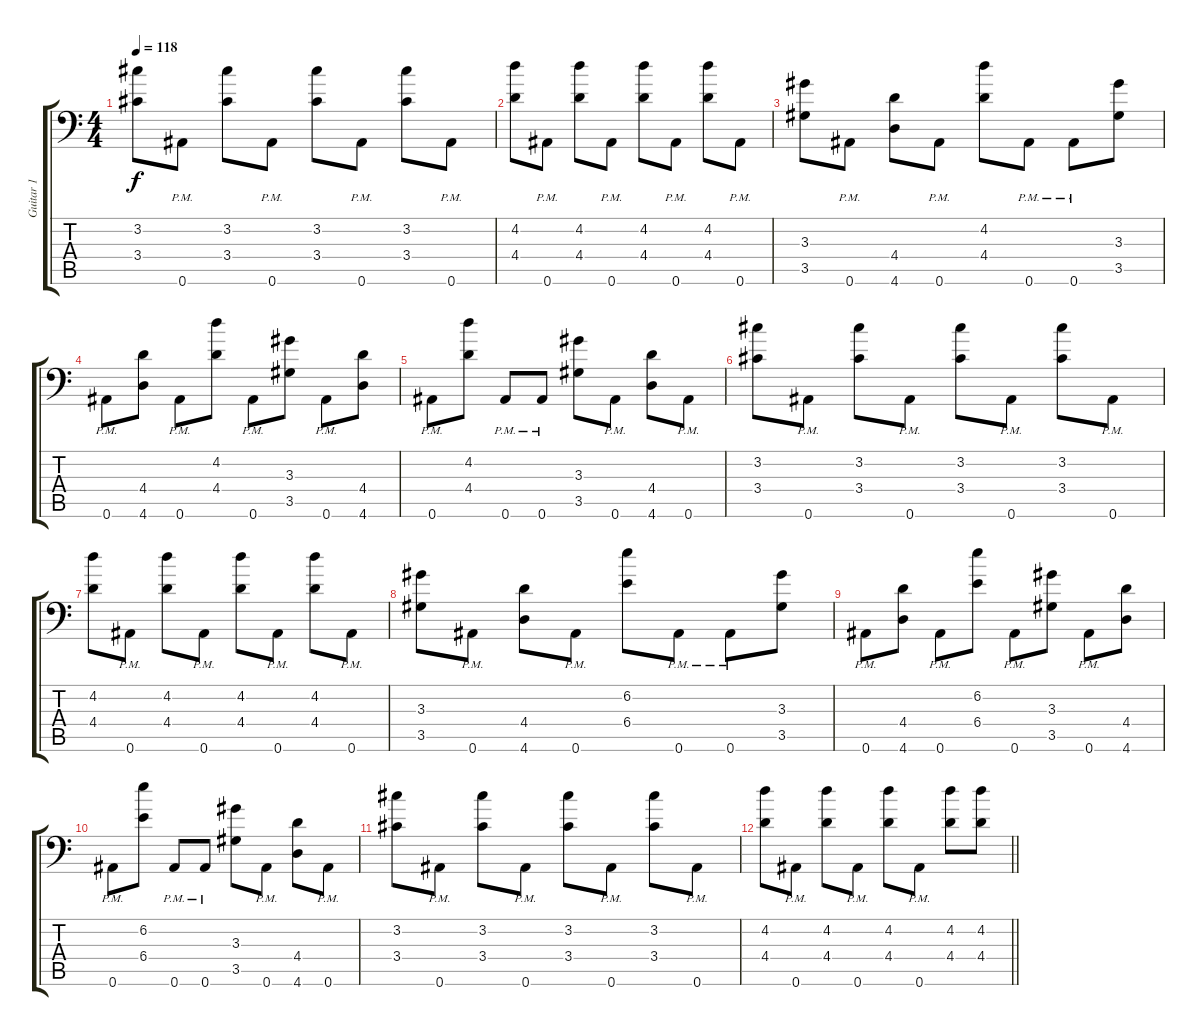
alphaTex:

\track ("Guitar 1" "Guitar 1") {instrument electricguitarjazz}
\staff {score tabs}
\tuning (D4 Bb3 F3 Bb2 F2 Bb1) {hide}
\ts (4 4)
\tempo 118
\clef f4
\ks c
(3.2 3.4).8{dy f} 0.6{pm}.8 (3.2 3.4).8 0.6{pm}.8 (3.2 3.4).8 0.6{pm}.8 (3.2 3.4).8 0.6{pm}.8 |
(4.2 4.4).8 0.6{pm}.8 (4.2 4.4).8 0.6{pm}.8 (4.2 4.4).8 0.6{pm}.8 (4.2 4.4).8 0.6{pm}.8 |
(3.3 3.5).8 0.6{pm}.8 (4.4 4.6).8 0.6{pm}.8 (4.2 4.4).8 0.6{pm}.8 0.6{pm}.8 (3.3 3.5).8 |
0.6{pm}.8 (4.4 4.6).8 0.6{pm}.8 (4.2 4.4).8 0.6{pm}.8 (3.3 3.5).8 0.6{pm}.8 (4.4 4.6).8 |
0.6{pm}.8 (4.2 4.4).8 0.6{pm}.8 0.6{pm}.8 (3.3 3.5).8 0.6{pm}.8 (4.4 4.6).8 0.6{pm}.8 |
(3.2 3.4).8 0.6{pm}.8 (3.2 3.4).8 0.6{pm}.8 (3.2 3.4).8 0.6{pm}.8 (3.2 3.4).8 0.6{pm}.8 |
(4.2 4.4).8 0.6{pm}.8 (4.2 4.4).8 0.6{pm}.8 (4.2 4.4).8 0.6{pm}.8 (4.2 4.4).8 0.6{pm}.8 |
(3.3 3.5).8 0.6{pm}.8 (4.4 4.6).8 0.6{pm}.8 (6.2 6.4).8 0.6{pm}.8 0.6{pm}.8 (3.3 3.5).8 |
0.6{pm}.8 (4.4 4.6).8 0.6{pm}.8 (6.2 6.4).8 0.6{pm}.8 (3.3 3.5).8 0.6{pm}.8 (4.4 4.6).8 |
0.6{pm}.8 (6.2 6.4).8 0.6{pm}.8 0.6{pm}.8 (3.3 3.5).8 0.6{pm}.8 (4.4 4.6).8 0.6{pm}.8 |
(3.2 3.4).8 0.6{pm}.8 (3.2 3.4).8 0.6{pm}.8 (3.2 3.4).8 0.6{pm}.8 (3.2 3.4).8 0.6{pm}.8 |
\barLineRight lightlight
(4.2 4.4).8 0.6{pm}.8 (4.2 4.4).8 0.6{pm}.8 (4.2 4.4).8 0.6{pm}.8 (4.2 4.4).8 (4.2 4.4).8
